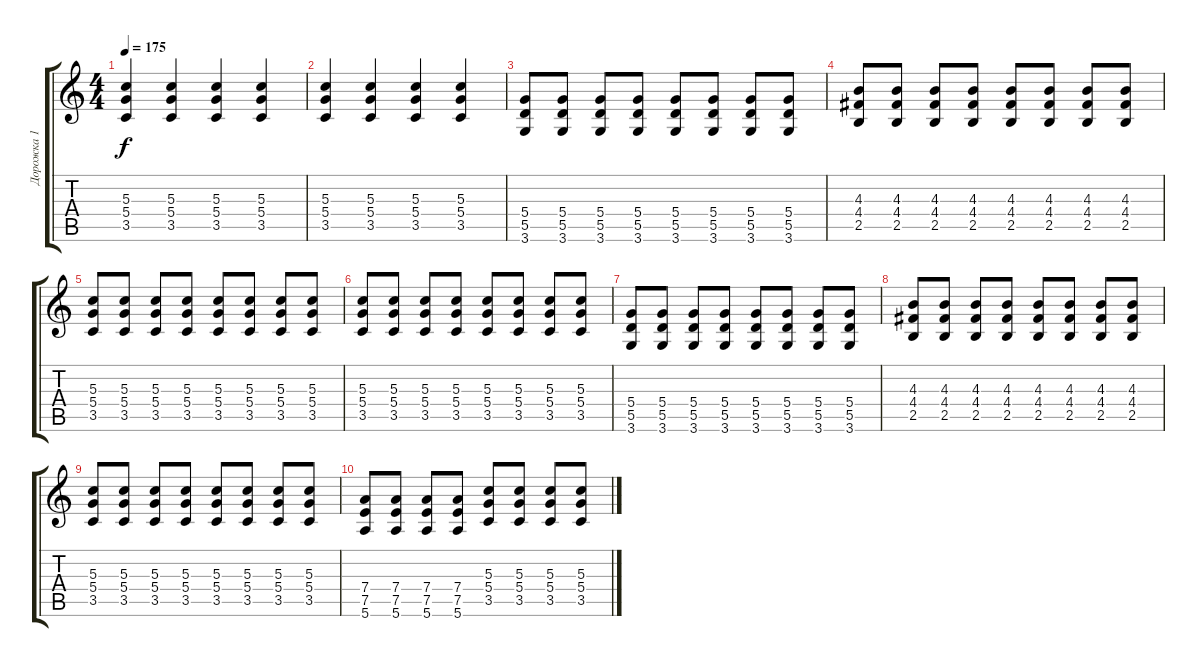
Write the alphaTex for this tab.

\track ("Дорожка 1" "Дорожка 1") {instrument distortionguitar}
\staff {score tabs}
\tuning (E4 B3 G3 D3 A2 E2) {hide}
\ts (4 4)
\tempo 175
\clef g2
\ks c
(5.3 5.4 3.5).4{dy f} (5.3 5.4 3.5).4 (5.3 5.4 3.5).4 (5.3 5.4 3.5).4 |
(5.3 5.4 3.5).4 (5.3 5.4 3.5).4 (5.3 5.4 3.5).4 (5.3 5.4 3.5).4 |
(5.4 5.5 3.6).8 (5.4 5.5 3.6).8 (5.4 5.5 3.6).8 (5.4 5.5 3.6).8 (5.4 5.5 3.6).8 (5.4 5.5 3.6).8 (5.4 5.5 3.6).8 (5.4 5.5 3.6).8 |
(4.3 4.4 2.5).8 (4.3 4.4 2.5).8 (4.3 4.4 2.5).8 (4.3 4.4 2.5).8 (4.3 4.4 2.5).8 (4.3 4.4 2.5).8 (4.3 4.4 2.5).8 (4.3 4.4 2.5).8 |
(5.3 5.4 3.5).8 (5.3 5.4 3.5).8 (5.3 5.4 3.5).8 (5.3 5.4 3.5).8 (5.3 5.4 3.5).8 (5.3 5.4 3.5).8 (5.3 5.4 3.5).8 (5.3 5.4 3.5).8 |
(5.3 5.4 3.5).8 (5.3 5.4 3.5).8 (5.3 5.4 3.5).8 (5.3 5.4 3.5).8 (5.3 5.4 3.5).8 (5.3 5.4 3.5).8 (5.3 5.4 3.5).8 (5.3 5.4 3.5).8 |
(5.4 5.5 3.6).8 (5.4 5.5 3.6).8 (5.4 5.5 3.6).8 (5.4 5.5 3.6).8 (5.4 5.5 3.6).8 (5.4 5.5 3.6).8 (5.4 5.5 3.6).8 (5.4 5.5 3.6).8 |
(4.3 4.4 2.5).8 (4.3 4.4 2.5).8 (4.3 4.4 2.5).8 (4.3 4.4 2.5).8 (4.3 4.4 2.5).8 (4.3 4.4 2.5).8 (4.3 4.4 2.5).8 (4.3 4.4 2.5).8 |
(5.3 5.4 3.5).8 (5.3 5.4 3.5).8 (5.3 5.4 3.5).8 (5.3 5.4 3.5).8 (5.3 5.4 3.5).8 (5.3 5.4 3.5).8 (5.3 5.4 3.5).8 (5.3 5.4 3.5).8 |
(7.4 7.5 5.6).8 (7.4 7.5 5.6).8 (7.4 7.5 5.6).8 (7.4 7.5 5.6).8 (5.3 5.4 3.5).8 (5.3 5.4 3.5).8 (5.3 5.4 3.5).8 (5.3 5.4 3.5).8
